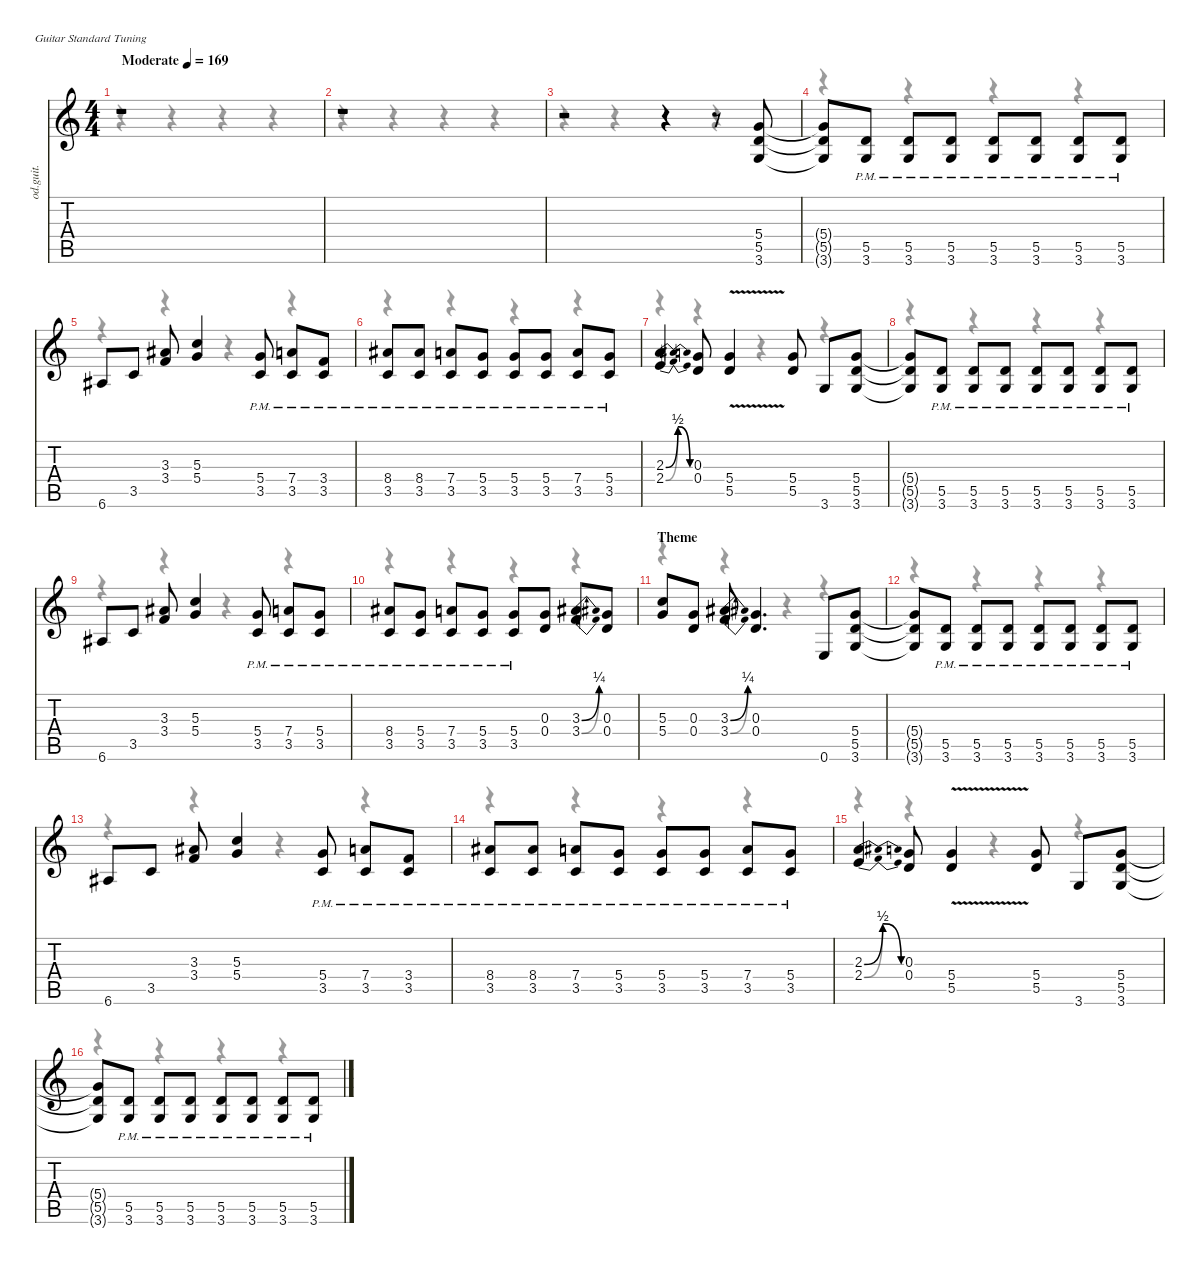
\defaultSystemsLayout 4
\hideDynamics
\bracketExtendMode nobrackets
\otherSystemsTrackNameOrientation horizontal
\track ("Rhythm" "od.guit.") {instrument overdrivenguitar}
\staff {score tabs}
\tuning (E4 B3 G3 D3 A2 E2)
\voice
\ts (4 4)
\beaming (8 2 2 2 2)
\tempo (169 "Moderate")
\clef g2
\ks c
r.1{dy f instrument overdrivenguitar beam Up} |
r.1{beam Up} |
r.2{beam Up} r.4{beam Up} r.8{beam Up} (5.4 5.5 3.6).8{beam Up} |
(5.4{t} 5.5{t} 3.6{t}).8{beam Up} (5.5{pm} 3.6{pm}).8{beam Up} (5.5{pm} 3.6{pm}).8{beam Up} (5.5{pm} 3.6{pm}).8{beam Up} (5.5{pm} 3.6{pm}).8{beam Up} (5.5{pm} 3.6{pm}).8{beam Up} (5.5{pm} 3.6{pm}).8{beam Up} (5.5{pm} 3.6{pm}).8{beam Up} |
6.6{acc #}.8{beam Up} 3.5.8{beam Up} (3.3{acc #} 3.4).8{beam Up} (5.3 5.4).4{beam Up} (5.4{pm} 3.5{pm}).8{beam Up} (7.4{pm} 3.5{pm}).8{dy ff beam Up} (3.4{pm} 3.5{pm}).8{dy f beam Up} |
(8.4{pm acc #} 3.5{pm}).8{dy ff beam Up} (8.4{pm acc #} 3.5{pm}).8{beam Up} (7.4{pm} 3.5{pm}).8{beam Up} (5.4{pm} 3.5{pm}).8{dy f beam Up} (5.4{pm} 3.5{pm}).8{dy ff beam Up} (5.4{pm} 3.5{pm}).8{dy f beam Up} (7.4{pm} 3.5{pm}).8{dy ff beam Up} (5.4{pm} 3.5{pm}).8{dy f beam Up} |
(2.3{be (bendrelease 0 0 15 2 30 2 45 0)} 2.4{be (bendrelease 0 0 15 2 30 2 45 0)}).4{beam Up} (0.3 0.4).8{beam Up} (5.4{v} 5.5{v}).4{beam Up} (5.4 5.5).8{beam Up} 3.6.8{beam Up} (5.4 5.5 3.6).8{beam Up} |
(5.4{t} 5.5{t} 3.6{t}).8{beam Up} (5.5{pm} 3.6{pm}).8{beam Up} (5.5{pm} 3.6{pm}).8{beam Up} (5.5{pm} 3.6{pm}).8{beam Up} (5.5{pm} 3.6{pm}).8{beam Up} (5.5{pm} 3.6{pm}).8{beam Up} (5.5{pm} 3.6{pm}).8{beam Up} (5.5{pm} 3.6{pm}).8{beam Up} |
6.6{acc #}.8{beam Up} 3.5.8{beam Up} (3.3{acc #} 3.4).8{beam Up} (5.3 5.4).4{beam Up} (5.4{pm} 3.5{pm}).8{beam Up} (7.4{pm} 3.5{pm}).8{dy ff beam Up} (5.4{pm} 3.5{pm}).8{dy f beam Up} |
(8.4{pm acc #} 3.5{pm}).8{dy ff beam Up} (5.4{pm} 3.5{pm}).8{dy f beam Up} (7.4{pm} 3.5{pm}).8{dy ff beam Up} (5.4{pm} 3.5{pm}).8{dy f beam Up} (5.4{pm} 3.5{pm}).8{dy ff beam Up} (0.3 0.4).8{dy f beam Up} (3.3{be (bend 0 0 60 1) acc #} 3.4{be (bend 0 0 60 1)}).8{beam Up} (0.3 0.4).8{beam Up} |
\section ("" "Theme")
(5.3 5.4).8{beam Up} (0.3 0.4).8{beam Up} (3.3{be (bend 0 0 60 1) acc #} 3.4{be (bend 0 0 60 1)}).8{beam Up} (0.3 0.4).4{d beam Up} 0.6.8{beam Up} (5.4 5.5 3.6).8{beam Up} |
(5.4{t} 5.5{t} 3.6{t}).8{beam Up} (5.5{pm} 3.6{pm}).8{beam Up} (5.5{pm} 3.6{pm}).8{beam Up} (5.5{pm} 3.6{pm}).8{beam Up} (5.5{pm} 3.6{pm}).8{beam Up} (5.5{pm} 3.6{pm}).8{beam Up} (5.5{pm} 3.6{pm}).8{beam Up} (5.5{pm} 3.6{pm}).8{beam Up} |
6.6{acc #}.8{beam Up} 3.5.8{beam Up} (3.3{acc #} 3.4).8{beam Up} (5.3 5.4).4{beam Up} (5.4{pm} 3.5{pm}).8{beam Up} (7.4{pm} 3.5{pm}).8{dy ff beam Up} (3.4{pm} 3.5{pm}).8{dy f beam Up} |
(8.4{pm acc #} 3.5{pm}).8{dy ff beam Up} (8.4{pm acc #} 3.5{pm}).8{beam Up} (7.4{pm} 3.5{pm}).8{beam Up} (5.4{pm} 3.5{pm}).8{dy f beam Up} (5.4{pm} 3.5{pm}).8{dy ff beam Up} (5.4{pm} 3.5{pm}).8{dy f beam Up} (7.4{pm} 3.5{pm}).8{dy ff beam Up} (5.4{pm} 3.5{pm}).8{dy f beam Up} |
(2.3{be (bendrelease 0 0 15 2 30 2 45 0)} 2.4{be (bendrelease 0 0 15 2 30 2 45 0)}).4{beam Up} (0.3 0.4).8{beam Up} (5.4{v} 5.5{v}).4{beam Up} (5.4 5.5).8{beam Up} 3.6.8{beam Up} (5.4 5.5 3.6).8{beam Up} |
(5.4{t} 5.5{t} 3.6{t}).8{beam Up} (5.5{pm} 3.6{pm}).8{beam Up} (5.5{pm} 3.6{pm}).8{beam Up} (5.5{pm} 3.6{pm}).8{beam Up} (5.5{pm} 3.6{pm}).8{beam Up} (5.5{pm} 3.6{pm}).8{beam Up} (5.5{pm} 3.6{pm}).8{beam Up} (5.5{pm} 3.6{pm}).8{beam Up}
\voice
\clef g2
\ottava regular
\simile none
\ks c
r.4{dy mf beam Down} r.4{beam Down} r.4{beam Down} r.4{beam Down} |
r.4{beam Down} r.4{beam Down} r.4{beam Down} r.4{beam Down} |
r.4{beam Down} r.4{beam Down} r.4{beam Down} r.4{beam Down} |
r.4{beam Down} r.4{beam Down} r.4{beam Down} r.4{beam Down} |
r.4{beam Down} r.4{beam Down} r.4{beam Down} r.4{beam Down} |
r.4{beam Down} r.4{beam Down} r.4{beam Down} r.4{beam Down} |
r.4{beam Down} r.4{beam Down} r.4{beam Down} r.4{beam Down} |
r.4{beam Down} r.4{beam Down} r.4{beam Down} r.4{beam Down} |
r.4{beam Down} r.4{beam Down} r.4{beam Down} r.4{beam Down} |
r.4{beam Down} r.4{beam Down} r.4{beam Down} r.4{beam Down} |
r.4{beam Down} r.4{beam Down} r.4{beam Down} r.4{beam Down} |
r.4{beam Down} r.4{beam Down} r.4{beam Down} r.4{beam Down} |
r.4{beam Down} r.4{beam Down} r.4{beam Down} r.4{beam Down} |
r.4{beam Down} r.4{beam Down} r.4{beam Down} r.4{beam Down} |
r.4{beam Down} r.4{beam Down} r.4{beam Down} r.4{beam Down} |
r.4{beam Down} r.4{beam Down} r.4{beam Down} r.4{beam Down}
